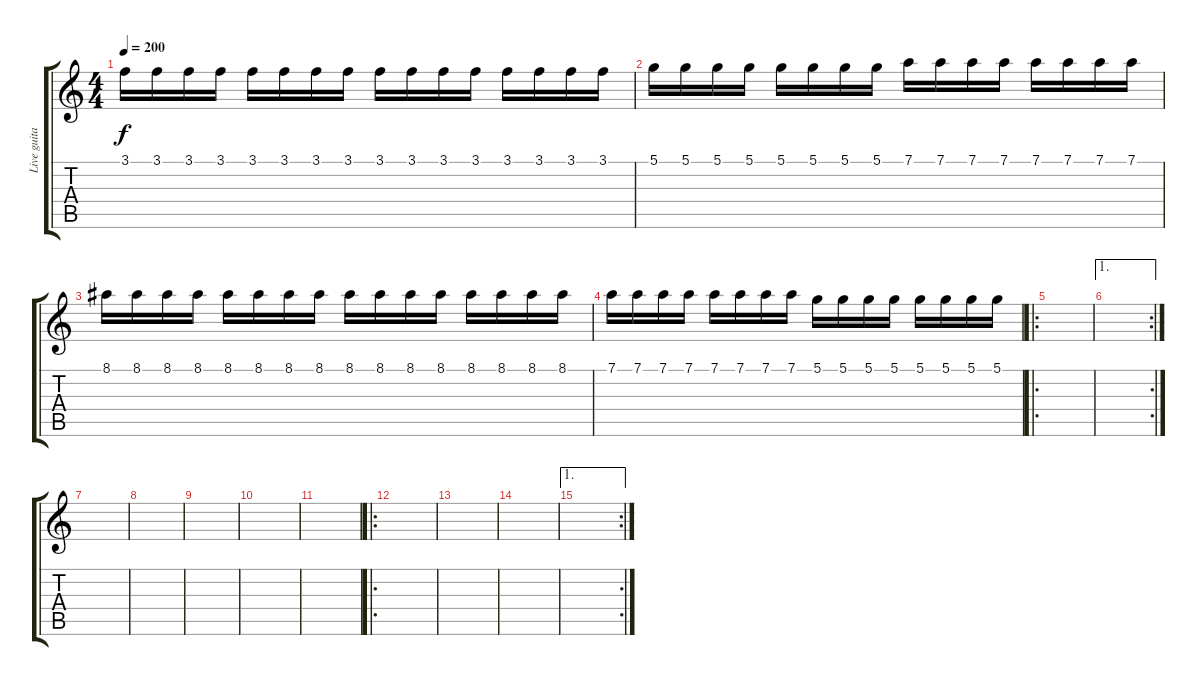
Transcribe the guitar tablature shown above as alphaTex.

\track ("Live guitar" "Live guita") {instrument distortionguitar}
\staff {score tabs}
\tuning (D4 A3 F3 C3 G2 D2) {hide}
\ts (4 4)
\tempo 200
\clef g2
\ks c
3.1.16{dy f} 3.1.16 3.1.16 3.1.16 3.1.16 3.1.16 3.1.16 3.1.16 3.1.16 3.1.16 3.1.16 3.1.16 3.1.16 3.1.16 3.1.16 3.1.16 |
5.1.16 5.1.16 5.1.16 5.1.16 5.1.16 5.1.16 5.1.16 5.1.16 7.1.16 7.1.16 7.1.16 7.1.16 7.1.16 7.1.16 7.1.16 7.1.16 |
8.1.16 8.1.16 8.1.16 8.1.16 8.1.16 8.1.16 8.1.16 8.1.16 8.1.16 8.1.16 8.1.16 8.1.16 8.1.16 8.1.16 8.1.16 8.1.16 |
7.1.16 7.1.16 7.1.16 7.1.16 7.1.16 7.1.16 7.1.16 7.1.16 5.1.16 5.1.16 5.1.16 5.1.16 5.1.16 5.1.16 5.1.16 5.1.16 |
\ro
|
\ae 1
\rc 2
|
|
|
|
|
|
\ro
|
|
|
\ae 1
\rc 2
